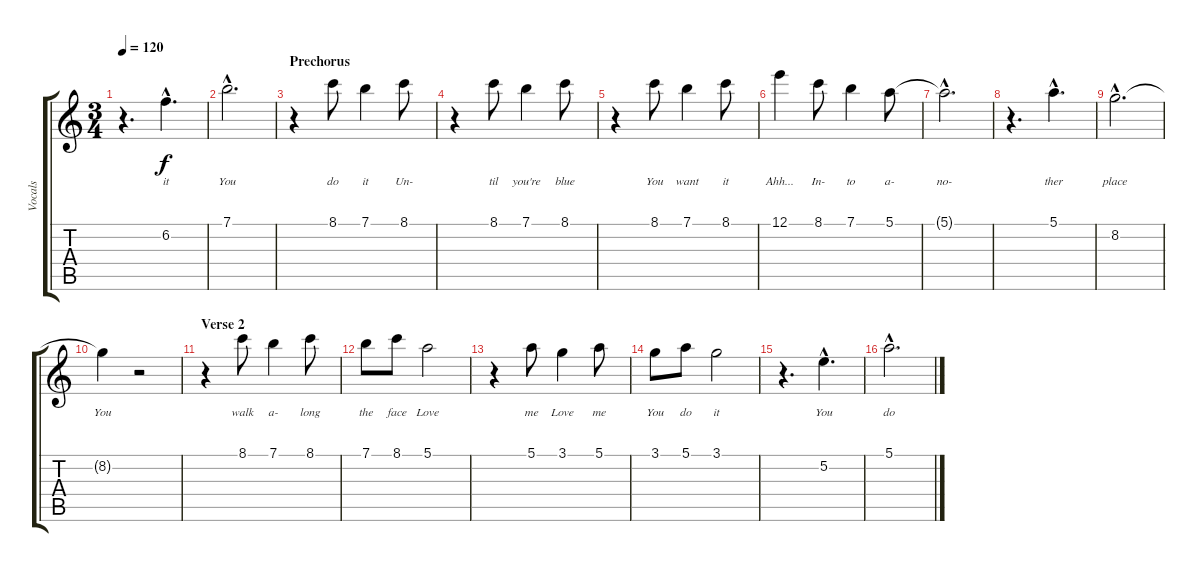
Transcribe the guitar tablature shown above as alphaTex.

\track ("Vocals" "Vocals") {instrument clarinet}
\staff {score tabs}
\tuning (E5 B4 G4 D4 A3 E3) {hide}
\ts (3 4)
\tempo 120
\clef g2
\ks c
r.4{d dy f} 6.2{hac}.4{d lyrics (0 "it") lyrics (1 "") lyrics (2 "") lyrics (3 "") lyrics (4 "")} |
7.1{hac}.2{d lyrics (0 "You") lyrics (1 "") lyrics (2 "") lyrics (3 "") lyrics (4 "")} |
\section ("" "Prechorus")
r.4 8.1.8{lyrics (0 "do") lyrics (1 "") lyrics (2 "") lyrics (3 "") lyrics (4 "")} 7.1.4{lyrics (0 "it") lyrics (1 "") lyrics (2 "") lyrics (3 "") lyrics (4 "")} 8.1.8{lyrics (0 "Un-") lyrics (1 "") lyrics (2 "") lyrics (3 "") lyrics (4 "")} |
r.4 8.1.8{lyrics (0 "til") lyrics (1 "") lyrics (2 "") lyrics (3 "") lyrics (4 "")} 7.1.4{lyrics (0 "you're") lyrics (1 "") lyrics (2 "") lyrics (3 "") lyrics (4 "")} 8.1.8{lyrics (0 "blue") lyrics (1 "") lyrics (2 "") lyrics (3 "") lyrics (4 "")} |
r.4 8.1.8{lyrics (0 "You") lyrics (1 "") lyrics (2 "") lyrics (3 "") lyrics (4 "")} 7.1.4{lyrics (0 "want") lyrics (1 "") lyrics (2 "") lyrics (3 "") lyrics (4 "")} 8.1.8{lyrics (0 "it") lyrics (1 "") lyrics (2 "") lyrics (3 "") lyrics (4 "")} |
12.1.4{lyrics (0 "Ahh...") lyrics (1 "") lyrics (2 "") lyrics (3 "") lyrics (4 "")} 8.1.8{lyrics (0 "In-") lyrics (1 "") lyrics (2 "") lyrics (3 "") lyrics (4 "")} 7.1.4{lyrics (0 "to") lyrics (1 "") lyrics (2 "") lyrics (3 "") lyrics (4 "")} 5.1.8{lyrics (0 "a-") lyrics (1 "") lyrics (2 "") lyrics (3 "") lyrics (4 "")} |
5.1{hac t}.2{d lyrics (0 "no-") lyrics (1 "") lyrics (2 "") lyrics (3 "") lyrics (4 "")} |
r.4{d} 5.1{hac}.4{d lyrics (0 "ther") lyrics (1 "") lyrics (2 "") lyrics (3 "") lyrics (4 "")} |
8.2{hac}.2{d lyrics (0 "place") lyrics (1 "") lyrics (2 "") lyrics (3 "") lyrics (4 "")} |
8.2{t}.4{lyrics (0 "You") lyrics (1 "") lyrics (2 "") lyrics (3 "") lyrics (4 "")} r.2 |
\section ("" "Verse 2")
r.4 8.1.8{lyrics (0 "walk") lyrics (1 "") lyrics (2 "") lyrics (3 "") lyrics (4 "")} 7.1.4{lyrics (0 "a-") lyrics (1 "") lyrics (2 "") lyrics (3 "") lyrics (4 "")} 8.1.8{lyrics (0 "long") lyrics (1 "") lyrics (2 "") lyrics (3 "") lyrics (4 "")} |
7.1.8{lyrics (0 "the") lyrics (1 "") lyrics (2 "") lyrics (3 "") lyrics (4 "")} 8.1.8{lyrics (0 "face") lyrics (1 "") lyrics (2 "") lyrics (3 "") lyrics (4 "")} 5.1.2{lyrics (0 "Love") lyrics (1 "") lyrics (2 "") lyrics (3 "") lyrics (4 "")} |
r.4 5.1.8{lyrics (0 "me") lyrics (1 "") lyrics (2 "") lyrics (3 "") lyrics (4 "")} 3.1.4{lyrics (0 "Love") lyrics (1 "") lyrics (2 "") lyrics (3 "") lyrics (4 "")} 5.1.8{lyrics (0 "me") lyrics (1 "") lyrics (2 "") lyrics (3 "") lyrics (4 "")} |
3.1.8{lyrics (0 "You") lyrics (1 "") lyrics (2 "") lyrics (3 "") lyrics (4 "")} 5.1.8{lyrics (0 "do") lyrics (1 "") lyrics (2 "") lyrics (3 "") lyrics (4 "")} 3.1.2{lyrics (0 "it") lyrics (1 "") lyrics (2 "") lyrics (3 "") lyrics (4 "")} |
r.4{d} 5.2{hac}.4{d lyrics (0 "You") lyrics (1 "") lyrics (2 "") lyrics (3 "") lyrics (4 "")} |
5.1{hac}.2{d lyrics (0 "do") lyrics (1 "") lyrics (2 "") lyrics (3 "") lyrics (4 "")}
